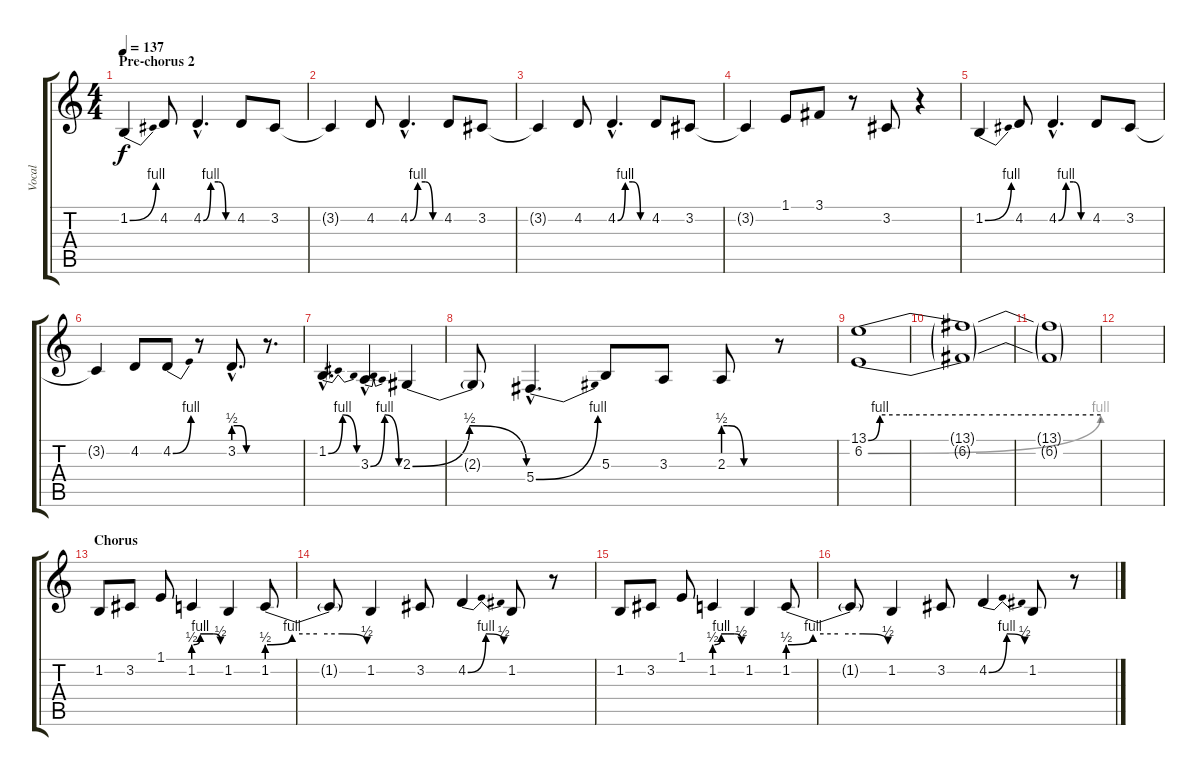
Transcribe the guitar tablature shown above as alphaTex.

\track ("Vocal" "Vocal") {instrument lead6voice}
\staff {score tabs}
\tuning (Eb4 Bb3 Gb3 Db3 Ab2 Eb2) {hide}
\ts (4 4)
\section ("" "Pre-chorus 2")
\tempo 137
\clef g2
\ks c
1.2{be (bend 0 0 60 4)}.4{dy f} 4.2.8 4.2{be (custom 0 0 15 4 30 4 45 0 60 0) hac}.4{d} 4.2.8 3.2.8 |
3.2{t}.4 4.2.8 4.2{be (custom 0 0 15 4 30 4 45 0 60 0) hac}.4{d} 4.2.8 3.2.8 |
3.2{t}.4 4.2.8 4.2{be (custom 0 0 15 4 30 4 45 0 60 0) hac}.4{d} 4.2.8 3.2.8 |
3.2{t}.4 1.1.8 3.1.8 r.8 3.2.8 r.4 |
1.2{be (bend 0 0 60 4)}.4 4.2.8 4.2{be (custom 0 0 15 4 30 4 45 0 60 0) hac}.4{d} 4.2.8 3.2.8 |
3.2{t}.4 4.2.8 4.2{be (bend 0 0 60 4)}.8 r.8 3.2{be (custom 0 2 15 2 30 0 35 0 41 0 60 0) hac}.8{d} r.8{d} |
1.2{be (bendrelease 0 0 15 4 30 4 60 0) hac}.4{d} 3.3{be (bendrelease 0 0 15 4 30 4 60 0) hac}.4{d} 2.3{be (bendrelease 0 0 15 2 30 2 60 0)}.4 |
2.3{t}.8 5.4{be (bend 0 0 60 4) hac}.4{d} 5.3.8 3.3.8 2.3{be (custom 0 2 5 2 7 2 26 0 30 0 40 0 60 0)}.8 r.8 |
(13.1{be (custom 0 0 3 4 10 4 30 4 60 4)} 6.2{be (bend 0 0 60 4)}).1 |
(13.1{t} 6.2{t}).1 |
(13.1{t} 6.2{t}).1 |
|
\section ("" "Chorus")
1.2.8 3.2.8 1.1.8 1.2{be (custom 0 2 15 4 30 4 45 4 60 2)}.4 1.2.4 1.2{be (custom 0 2 15 4 30 4 45 4 60 2)}.8 |
1.2{t}.8 1.2.4 3.2.8 4.2{be (bendrelease 0 0 15 4 30 4 60 2)}.4 1.2.8 r.8 |
1.2.8 3.2.8 1.1.8 1.2{be (custom 0 2 15 4 30 4 45 4 60 2)}.4 1.2.4 1.2{be (custom 0 2 15 4 30 4 45 4 60 2)}.8 |
1.2{t}.8 1.2.4 3.2.8 4.2{be (bendrelease 0 0 15 4 30 4 60 2)}.4 1.2.8 r.8
